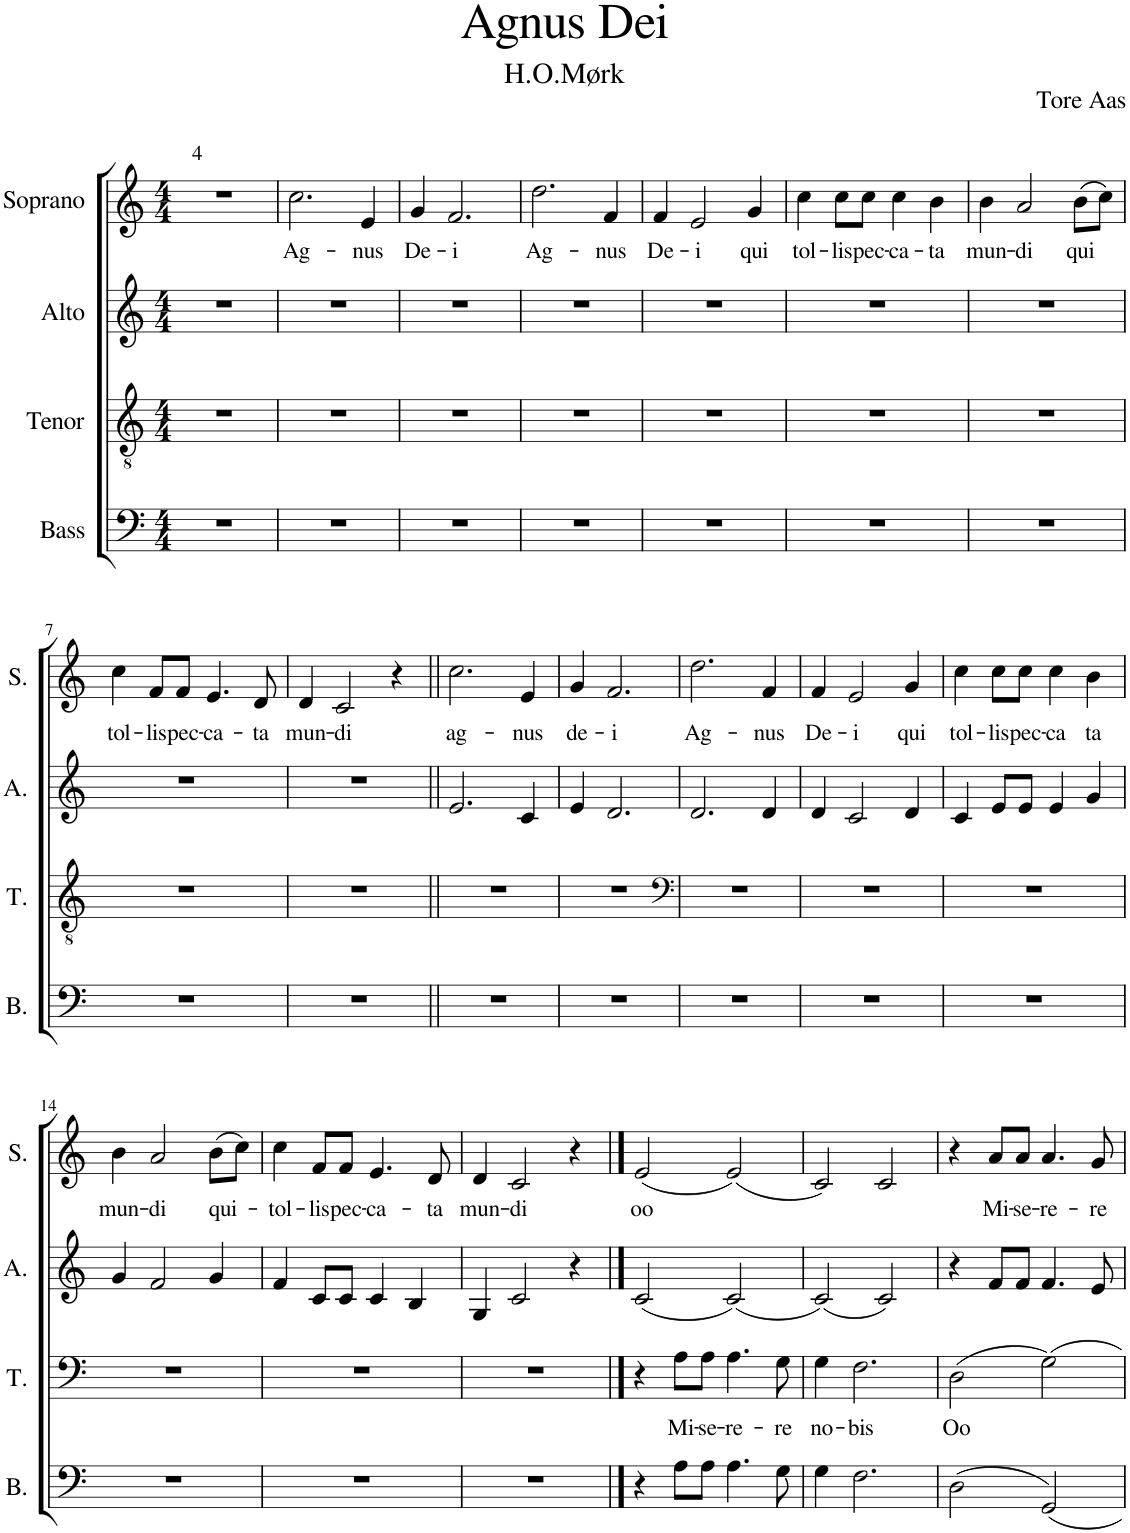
**kern	**kern	**text	**kern	**kern	**text
*part4	*part3	*part3	*part2	*part1	*part1
*staff4	*staff3	*staff3	*staff2	*staff1	*staff1
*I"Bass	*I"Tenor	*	*I"Alto	*I"Soprano	*
*I'B.	*I'T.	*	*I'A.	*I'S.	*
*clefF4	*clefGv2	*	*clefG2	*clefG2	*
*k[]	*k[]	*	*k[]	*k[]	*
*M4/4	*M4/4	*	*M4/4	*M4/4	*
=	=	=	=	=	=
!	!	!	!	!LO:TX:a:t=4	!
1r	1r	.	1r	1r	.
=1	=1	=1	=1	=1	=1
!	!	!	!	!	!LO:LY:b
1r	1r	.	1r	2.cc\	Ag-
!	!	!	!	!	!LO:LY:b
.	.	.	.	4e/	-nus
=2	=2	=2	=2	=2	=2
!	!	!	!	!	!LO:LY:b
1r	1r	.	1r	4g/	De-
!	!	!	!	!	!LO:LY:b
.	.	.	.	2.f/	-i
=3	=3	=3	=3	=3	=3
!	!	!	!	!	!LO:LY:b
1r	1r	.	1r	2.dd\	Ag-
!	!	!	!	!	!LO:LY:b
.	.	.	.	4f/	-nus
=4	=4	=4	=4	=4	=4
!	!	!	!	!	!LO:LY:b
1r	1r	.	1r	4f/	De-
!	!	!	!	!	!LO:LY:b
.	.	.	.	2e/	-i
!	!	!	!	!	!LO:LY:b
.	.	.	.	4g/	qui
=5	=5	=5	=5	=5	=5
!	!	!	!	!	!LO:LY:b
1r	1r	.	1r	4cc\	tol-
!	!	!	!	!	!LO:LY:b
.	.	.	.	8cc\L	-lis
!	!	!	!	!	!LO:LY:b
.	.	.	.	8cc\J	pec-
!	!	!	!	!	!LO:LY:b
.	.	.	.	4cc\	-ca-
!	!	!	!	!	!LO:LY:b
.	.	.	.	4b\	-ta
=6	=6	=6	=6	=6	=6
!	!	!	!	!	!LO:LY:b
1r	1r	.	1r	4b\	mun-
!	!	!	!	!	!LO:LY:b
.	.	.	.	2a/	-di
!	!	!	!	!	!LO:LY:b
.	.	.	.	(8b\L	qui
.	.	.	.	8cc\J)	.
!!LO:LB:g=z
=7	=7	=7	=7	=7	=7
!	!	!	!	!	!LO:LY:b
1r	1r	.	1r	4cc\	tol-
!	!	!	!	!	!LO:LY:b
.	.	.	.	8f/L	-lis
!	!	!	!	!	!LO:LY:b
.	.	.	.	8f/J	pec-
!	!	!	!	!	!LO:LY:b
.	.	.	.	4.e/	-ca-
!	!	!	!	!	!LO:LY:b
.	.	.	.	8d/	-ta
=8	=8	=8	=8	=8	=8
!	!	!	!	!	!LO:LY:b
1r	1r	.	1r	4d/	mun-
!	!	!	!	!	!LO:LY:b
.	.	.	.	2c/	-di
.	.	.	.	4r	.
=9||	=9||	=9||	=9||	=9||	=9||
!	!	!	!	!	!LO:LY:b
1r	1r	.	2.e/	2.cc\	ag-
!	!	!	!	!	!LO:LY:b
.	.	.	4c/	4e/	-nus
=10	=10	=10	=10	=10	=10
!	!	!	!	!	!LO:LY:b
1r	1r	.	4e/	4g/	de-
!	!	!	!	!	!LO:LY:b
.	.	.	2.d/	2.f/	-i
=11	=11	=11	=11	=11	=11
*	*clefF4	*	*	*	*
!	!	!	!	!	!LO:LY:b
1r	1r	.	2.d/	2.dd\	Ag-
!	!	!	!	!	!LO:LY:b
.	.	.	4d/	4f/	-nus
=12	=12	=12	=12	=12	=12
!	!	!	!	!	!LO:LY:b
1r	1r	.	4d/	4f/	De-
!	!	!	!	!	!LO:LY:b
.	.	.	2c/	2e/	-i
!	!	!	!	!	!LO:LY:b
.	.	.	4d/	4g/	qui
=13	=13	=13	=13	=13	=13
!	!	!	!	!	!LO:LY:b
1r	1r	.	4c/	4cc\	tol-
!	!	!	!	!	!LO:LY:b
.	.	.	8e/L	8cc\L	-lis
!	!	!	!	!	!LO:LY:b
.	.	.	8e/J	8cc\J	pec-
!	!	!	!	!	!LO:LY:b
.	.	.	4e/	4cc\	-ca
!	!	!	!	!	!LO:LY:b
.	.	.	4g/	4b\	ta
!!LO:LB:g=z
=14	=14	=14	=14	=14	=14
!	!	!	!	!	!LO:LY:b
1r	1r	.	4g/	4b\	mun-
!	!	!	!	!	!LO:LY:b
.	.	.	2f/	2a/	-di
!	!	!	!	!	!LO:LY:b
.	.	.	4g/	(8b\L	qui-
.	.	.	.	8cc\J)	.
=15	=15	=15	=15	=15	=15
!	!	!	!	!	!LO:LY:b
1r	1r	.	4f/	4cc\	-tol-
!	!	!	!	!	!LO:LY:b
.	.	.	8c/L	8f/L	-lis
!	!	!	!	!	!LO:LY:b
.	.	.	8c/J	8f/J	pec-
!	!	!	!	!	!LO:LY:b
.	.	.	4c/	4.e/	-ca-
.	.	.	4B/	.	.
!	!	!	!	!	!LO:LY:b
.	.	.	.	8d/	-ta
=16	=16	=16	=16	=16	=16
!	!	!	!	!	!LO:LY:b
1r	1r	.	4G/	4d/	mun-
!	!	!	!	!	!LO:LY:b
.	.	.	2c/	2c/	-di
.	.	.	4r	4r	.
==17	==17	==17	==17	==17	==17
!	!	!	!	!	!LO:LY:b
4r	4r	.	(2c/	(2e/	oo
!	!	!LO:LY:b	!	!	!
8A\L	8A\L	Mi-	.	.	.
!	!	!LO:LY:b	!	!	!
8A\J	8A\J	-se-	.	.	.
!	!	!LO:LY:b	!	!	!
4.A\	4.A\	-re-	(2c/)	(2e/)	.
!	!	!LO:LY:b	!	!	!
8G\	8G\	-re	.	.	.
=18	=18	=18	=18	=18	=18
!	!	!LO:LY:b	!	!	!
4G\	4G\	no-	(2c/)	2c/)	.
!	!	!LO:LY:b	!	!	!
2.F\	2.F\	-bis	.	.	.
.	.	.	2c/)	2c/	.
=19	=19	=19	=19	=19	=19
!	!	!LO:LY:b	!	!	!
(2D\	(2D\	Oo	4r	4r	.
!	!	!	!	!	!LO:LY:b
.	.	.	8f/L	8a/L	Mi-
!	!	!	!	!	!LO:LY:b
.	.	.	8f/J	8a/J	-se-
!	!	!	!	!	!LO:LY:b
2GG/)	2G\)	.	4.f/	4.a/	-re-
!	!	!	!	!	!LO:LY:b
.	.	.	8e/	8g/	-re
=	=	=	=	=	=
*-	*-	*-	*-	*-	*-
